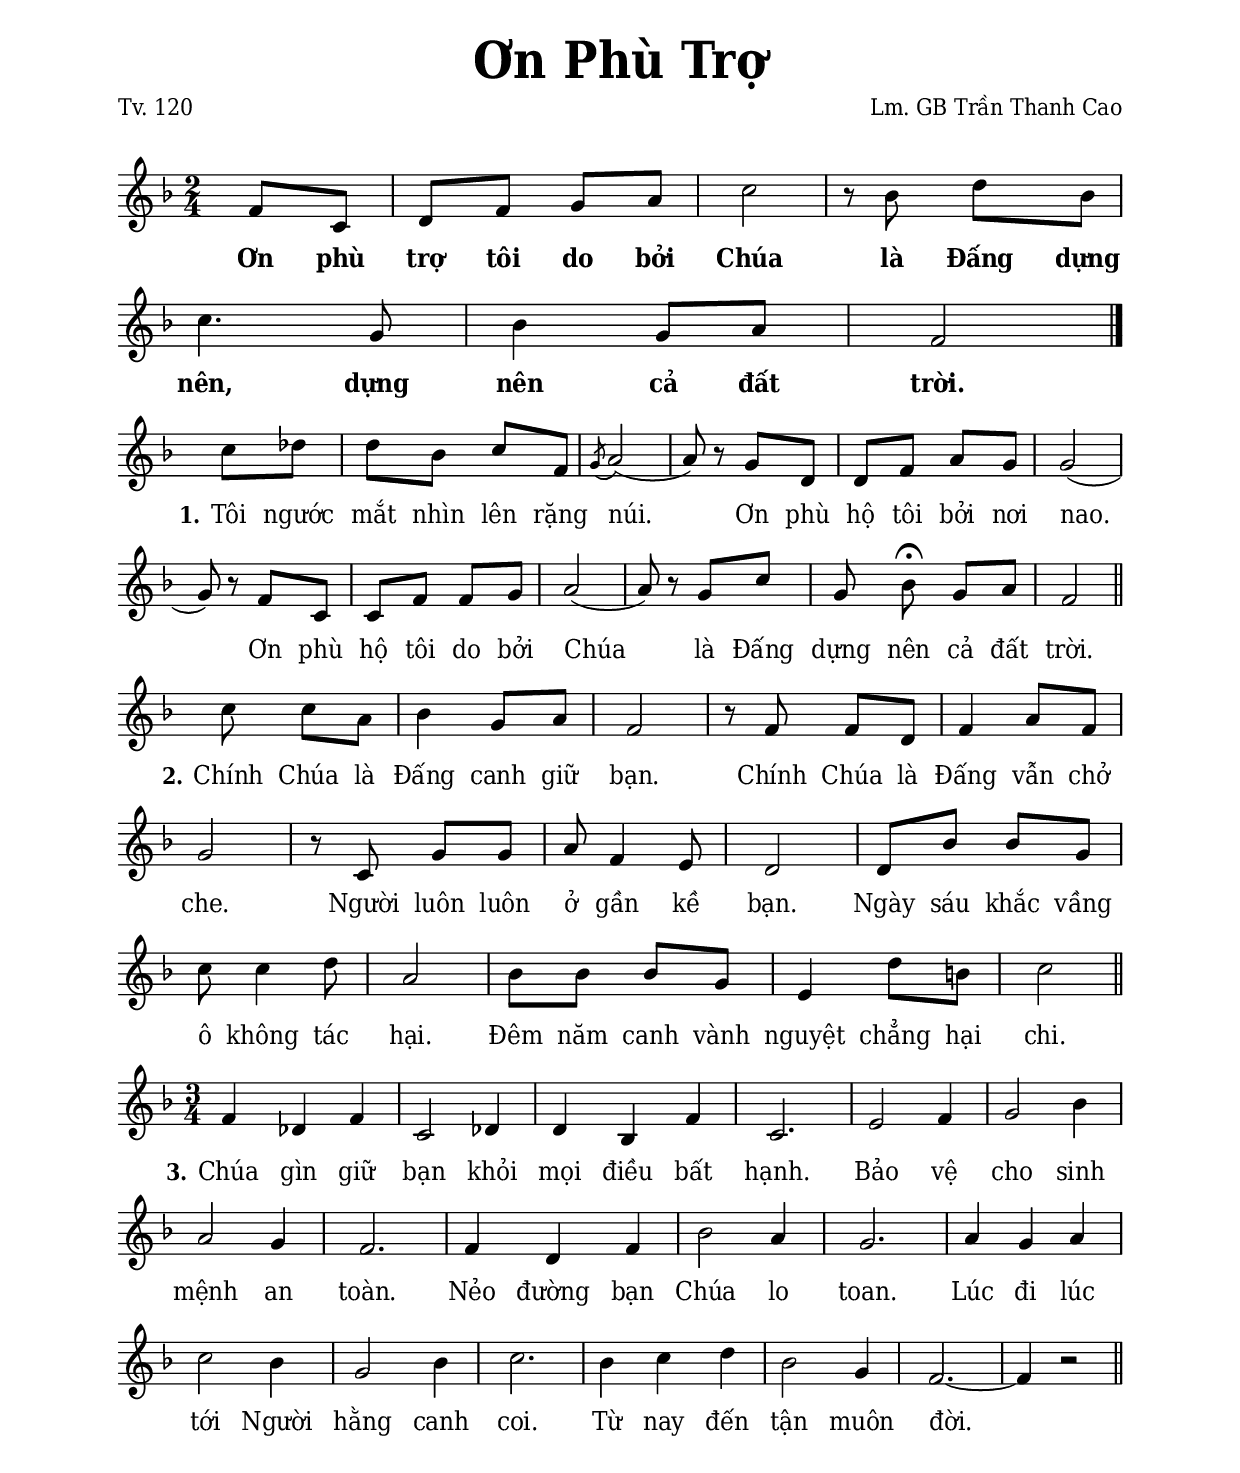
% Cài đặt chung
\version "2.22.1"
\include "english.ly"

\header {
  title = \markup { \fontsize #3 "Ơn Phù Trợ" }
  poet = "Tv. 120"
  composer = "Lm. GB Trần Thanh Cao"
  arranger = " "
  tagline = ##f
}

% Nhạc điệp khúc
nhacDiepKhuc = \relative c' {
  <>^\markup { \halign #40 " " }
  \partial 4 f8 c |
  d f g a |
  c2 |
  r8 bf d bf |
  c4. g8 |
  bf4 g8 a |
  f2 \bar "|."
}

% Nhạc phiên khúc
nhacPhienKhucMot = \relative c'' {
  \partial 4 c8 df |
  d bf c f, |
  \acciaccatura g8 a2 ( |
  a8) r g d |
  d f a g |
  g2 ( |
  g8) r8 f c |
  c f f g |
  a2 ( |
  a8) r g c |
  \autoBeamOff
  g bf \fermata
  \autoBeamOn
  g a |
  f2 \bar "||"
}

nhacPhienKhucHai = \relative c'' {
  \partial 4. c8 c a |
  bf4 g8 a |
  f2 |
  r8 f f d |
  f4 a8 f |
  g2 |
  r8 c, g' g |
  a f4 e8 |
  d2 |
  d8 bf' bf g |
  c c4 d8 |
  a2 |
  bf8 bf bf g |
  e4 d'8 b! |
  c2 \bar "||"
}

nhacPhienKhucBa = \relative c' {
  f4 df f |
  c2 df4 |
  d bf f' |
  c2. |
  e2 f4 |
  g2 bf4 |
  a2 g4 |
  f2. |
  f4 d f |
  bf2 a4 |
  g2. |
  a4 g a |
  c2 bf4 |
  g2 bf4 |
  c2. |
  bf4 c d |
  bf2 g4 |
  f2. ~ |
  f4 r2 \bar "||"
}

% Lời điệp khúc
loiDiepKhuc = \lyricmode {
  Ơn phù trợ tôi do bởi Chúa
  là Đấng dựng nên, dựng nên cả đất trời.
}

% Lời phiên khúc
loiPhienKhucMot = \lyricmode {
  \set stanza = #"1."
  Tôi ngước mắt nhìn lên rặng núi.
  Ơn phù hộ tôi bởi nơi nao.
  Ơn phù hộ tôi do bởi Chúa
  là Đấng dựng nên cả đất trời.
}

loiPhienKhucHai = \lyricmode {
  \set stanza = #"2."
  Chính Chúa là Đấng canh giữ bạn.
  Chính Chúa là Đấng vẫn chở che.
  Người luôn luôn ở gần kề bạn.
  Ngày sáu khắc vầng ô không tác hại.
  Đêm năm canh vành nguyệt chẳng hại chi.
}

loiPhienKhucBa = \lyricmode {
  \set stanza = #"3."
  Chúa gìn giữ bạn khỏi mọi điều bất hạnh.
  Bảo vệ cho sinh mệnh an toàn.
  Nẻo đường bạn Chúa lo toan.
  Lúc đi lúc tới Người hằng canh coi.
  Từ nay đến tận muôn đời.
}


% Dàn trang
\paper {
  #(set-paper-size "a4")
  top-margin = 20\mm
  bottom-margin = 10\mm
  left-margin = 20\mm
  right-margin = 20\mm
  indent = #0
  #(define fonts
    (make-pango-font-tree
      "Deja Vu Serif Condensed"
      "Deja Vu Serif Condensed"
      "Deja Vu Serif Condensed"
      (/ 20 20)))
  page-count = #1
  system-system-spacing = #'((basic-distance . 12.5)
                             (minimum-distance . 12.5)
                             (padding . 1))
  score-system-spacing = #'((basic-distance . 12.5)
                             (minimum-distance . 12.5)
                             (padding . 1))
}

% Thiết lập tông và nhịp
TongNhip = { \key f \major \time 2/4 }

\score {
  \new ChoirStaff <<
    \new Staff = diepKhuc \with {
        \consists "Merge_rests_engraver"
        %\magnifyStaff #(magstep +1)
      }
      <<
      \new Voice = beSop {
        \TongNhip \stemNeutral \nhacDiepKhuc
      }
    >>
    \new Lyrics \with {
          \override VerticalAxisGroup.
            nonstaff-relatedstaff-spacing.padding = #1.5
          \override VerticalAxisGroup.
            nonstaff-unrelatedstaff-spacing.padding = #1
        }
        \lyricsto beSop \loiDiepKhuc
  >>
  \layout {
    \override Lyrics.LyricText.font-series = #'bold
    %\override Lyrics.LyricText.font-size = #+2
    \override Lyrics.LyricSpace.minimum-distance = #4.0
    \override Score.BarNumber.break-visibility = ##(#f #f #f)
    \override Score.SpacingSpanner.uniform-stretching = ##t
  }
}

\score {
  \new ChoirStaff <<
    \new Staff = phienKhuc \with {
        %\magnifyStaff #(magstep +1)
      }
      <<
      \new Voice = beSop {
        \key f \major \time 2/4 \nhacPhienKhucMot
      }
    >>
    \new Lyrics \with {
          \override VerticalAxisGroup.
            nonstaff-relatedstaff-spacing.padding = #1.5
          \override VerticalAxisGroup.
            nonstaff-unrelatedstaff-spacing.padding = #1
        }
        \lyricsto beSop \loiPhienKhucMot
  >>
  \layout {
    \override Staff.TimeSignature.transparent = ##t
    %\override Lyrics.LyricText.font-size = #+2
    \override Lyrics.LyricSpace.minimum-distance = #1.6
    \override Score.BarNumber.break-visibility = ##(#f #f #f)
    \override Score.SpacingSpanner.uniform-stretching = ##t
  } 
}

\score {
  \new ChoirStaff <<
    \new Staff = phienKhuc \with {
        %\magnifyStaff #(magstep +1)
      }
      <<
      \new Voice = beSop {
        \key f \major \time 2/4 \nhacPhienKhucHai
      }
    >>
    \new Lyrics \with {
          \override VerticalAxisGroup.
            nonstaff-relatedstaff-spacing.padding = #1.5
          \override VerticalAxisGroup.
            nonstaff-unrelatedstaff-spacing.padding = #1
        }
        \lyricsto beSop \loiPhienKhucHai
  >>
  \layout {
    \override Staff.TimeSignature.transparent = ##t
    %\override Lyrics.LyricText.font-size = #+2
    \override Lyrics.LyricSpace.minimum-distance = #1.4
    \override Score.BarNumber.break-visibility = ##(#f #f #f)
    \override Score.SpacingSpanner.uniform-stretching = ##t
  } 
}

\score {
  \new ChoirStaff <<
    \new Staff = phienKhuc \with {
        %\magnifyStaff #(magstep +1)
      }
      <<
      \new Voice = beSop {
        \key f \major \time 3/4 \nhacPhienKhucBa
      }
    >>
    \new Lyrics \with {
          \override VerticalAxisGroup.
            nonstaff-relatedstaff-spacing.padding = #1.2
          \override VerticalAxisGroup.
            nonstaff-unrelatedstaff-spacing.padding = #1
        }
        \lyricsto beSop \loiPhienKhucBa
  >>
  \layout {
    %\override Staff.TimeSignature.transparent = ##t
    %\override Lyrics.LyricText.font-size = #+2
    \override Lyrics.LyricSpace.minimum-distance = #2.0
    \override Score.BarNumber.break-visibility = ##(#f #f #f)
    \override Score.SpacingSpanner.uniform-stretching = ##t
  } 
}
